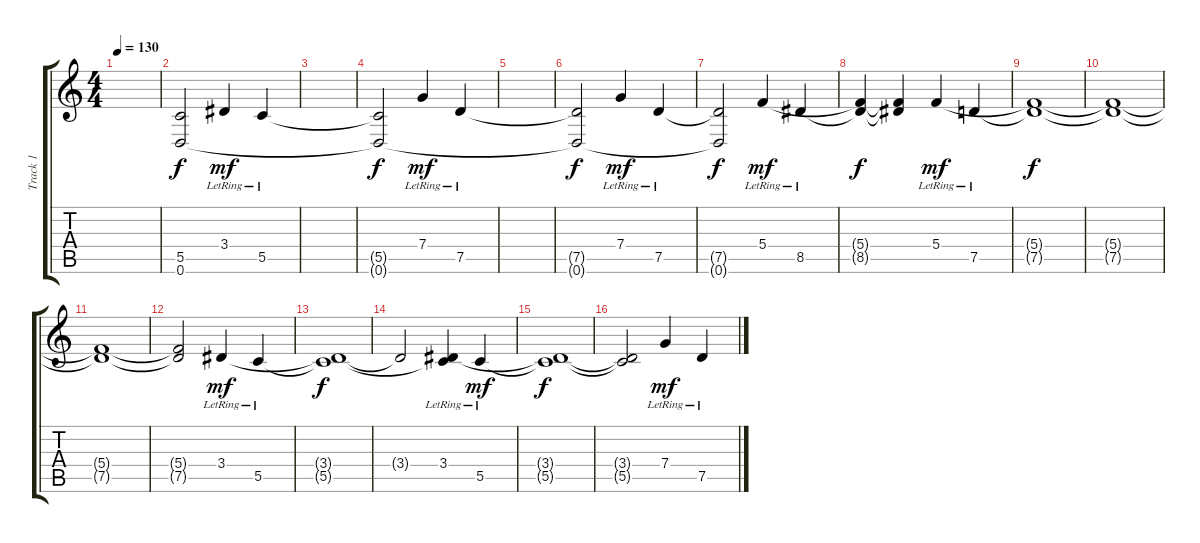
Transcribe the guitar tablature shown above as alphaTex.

\track ("Track 1" "Track 1") {instrument electricguitarclean}
\staff {score tabs}
\tuning (D4 A3 F3 C3 G2 D2) {hide}
\ts (4 4)
\tempo 130
\clef g2
\ks c
|
(5.5{t} 0.6{t}).2{dy f} 3.4{lr}.4{dy mf} 5.5{lr}.4 |
|
(5.5{t} 0.6{t}).2{dy f} 7.4{lr}.4{dy mf} 7.5{lr}.4 |
|
(7.5{t} 0.6{t}).2{dy f} 7.4{lr}.4{dy mf} 7.5{lr}.4 |
(7.5{t} 0.6{t}).2{dy f} 5.4{lr}.4{dy mf} 8.5{lr}.4 |
(5.4{t} 8.5{t}).4{dy f} (5.4{t} 8.5{t}).4 5.4{lr}.4{dy mf} 7.5{lr}.4 |
(5.4{t} 7.5{t}).1{dy f} |
(5.4{t} 7.5{t}).1 |
(5.4{t} 7.5{t}).1 |
(5.4{t} 7.5{t}).2 3.4{lr}.4{dy mf} 5.5{lr}.4 |
(3.4{t} 5.5{t}).1{dy f} |
3.4{t}.2 (3.4{lr} 5.5{t}).4 5.5{lr}.4{dy mf} |
(3.4{t} 5.5{t}).1{dy f} |
(3.4{t} 5.5{t}).2 7.4{lr}.4{dy mf} 7.5{lr}.4
